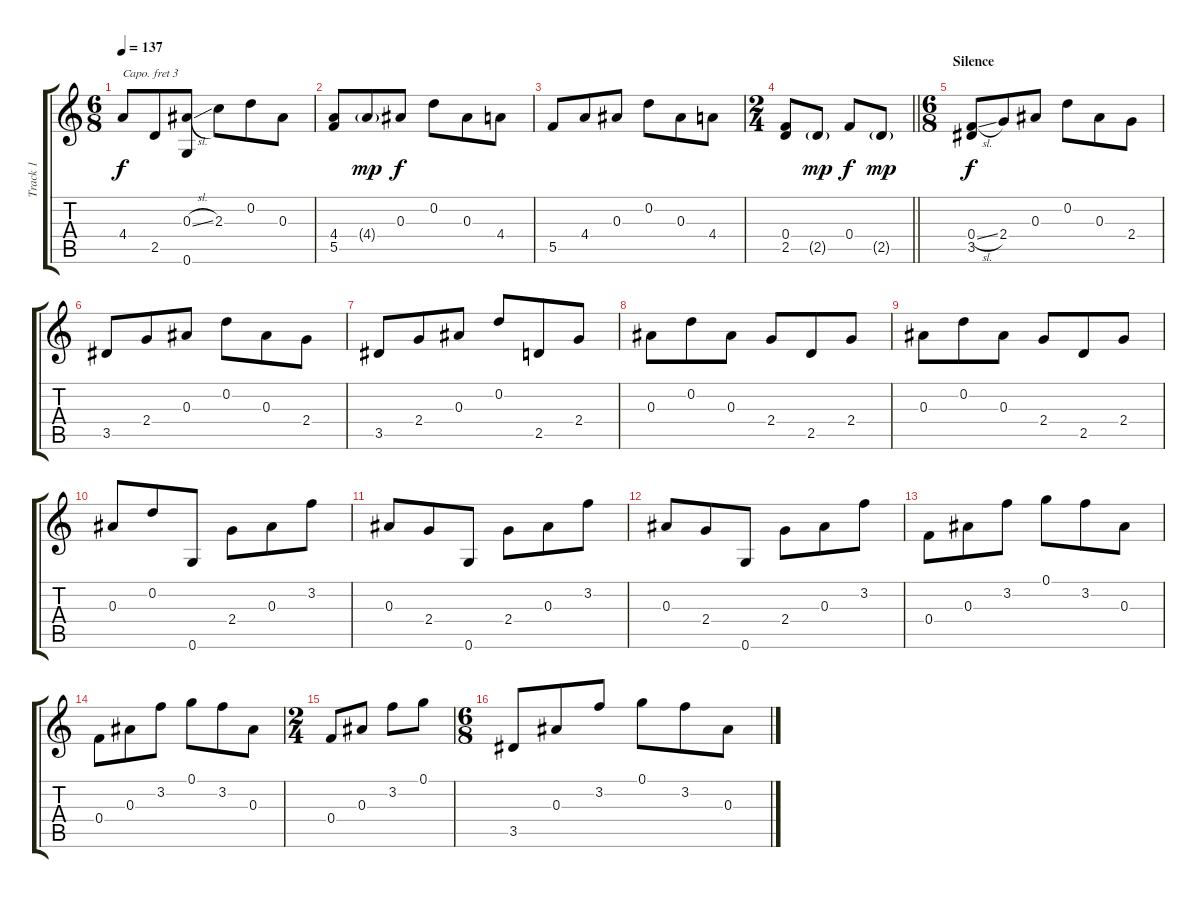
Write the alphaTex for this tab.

\track ("Track 1" "Track 1") {instrument acousticguitarsteel}
\staff {score tabs}
\capo 3
\tuning (E4 B3 G3 D3 A2 E2) {hide}
\ts (6 8)
\tempo 137
\clef g2
\ks c
4.4.8{dy f} 2.5.8 (0.3{sl} 0.6).8 2.3.8 0.2.8 0.3.8 |
(4.4 5.5).8 4.4{g}.8{dy mp} 0.3.8{dy f} 0.2.8 0.3.8 4.4.8 |
5.5.8 4.4.8 0.3.8 0.2.8 0.3.8 4.4.8 |
\ts (2 4)
\barLineRight lightlight
(0.4 2.5).8 2.5{g}.8{dy mp} 0.4.8{dy f} 2.5{g}.8{dy mp} |
\ts (6 8)
\section ("" "Silence")
(0.4{sl} 3.5).8{dy f} 2.4.8 0.3.8 0.2.8 0.3.8 2.4.8 |
3.5.8 2.4.8 0.3.8 0.2.8 0.3.8 2.4.8 |
3.5.8 2.4.8 0.3.8 0.2.8 2.5.8 2.4.8 |
0.3.8 0.2.8 0.3.8 2.4.8 2.5.8 2.4.8 |
0.3.8 0.2.8 0.3.8 2.4.8 2.5.8 2.4.8 |
0.3.8 0.2.8 0.6.8 2.4.8 0.3.8 3.2.8 |
0.3.8 2.4.8 0.6.8 2.4.8 0.3.8 3.2.8 |
0.3.8 2.4.8 0.6.8 2.4.8 0.3.8 3.2.8 |
0.4.8 0.3.8 3.2.8 0.1.8 3.2.8 0.3.8 |
0.4.8 0.3.8 3.2.8 0.1.8 3.2.8 0.3.8 |
\ts (2 4)
0.4.8 0.3.8 3.2.8 0.1.8 |
\ts (6 8)
3.5.8 0.3.8 3.2.8 0.1.8 3.2.8 0.3.8
